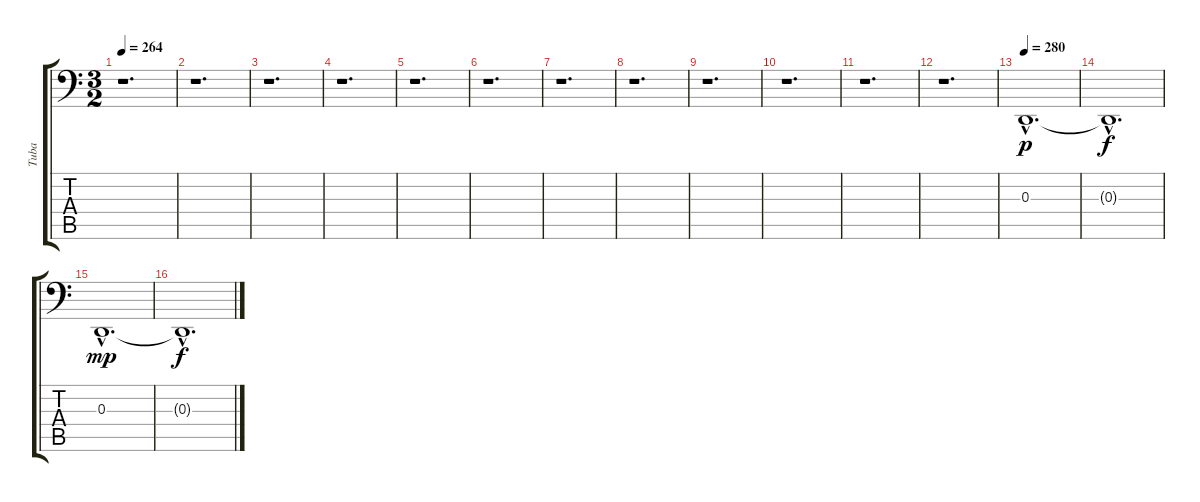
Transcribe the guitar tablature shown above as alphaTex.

\track ("Tuba" "Tuba") {instrument tuba}
\staff {score tabs}
\tuning (C3 G2 D2 A1 E1 B0) {hide}
\ts (3 2)
\tempo 264
\clef f4
\ks c
r.1{d dy p} |
r.1{d} |
r.1{d} |
r.1{d} |
r.1{d} |
r.1{d} |
r.1{d} |
r.1{d} |
r.1{d} |
r.1{d} |
r.1{d} |
r.1{d} |
\tempo 280
0.3{hac}.1{d instrument tuba} |
0.3{hac t}.1{d dy f} |
0.3{hac}.1{d dy mp} |
0.3{hac t}.1{d dy f}
